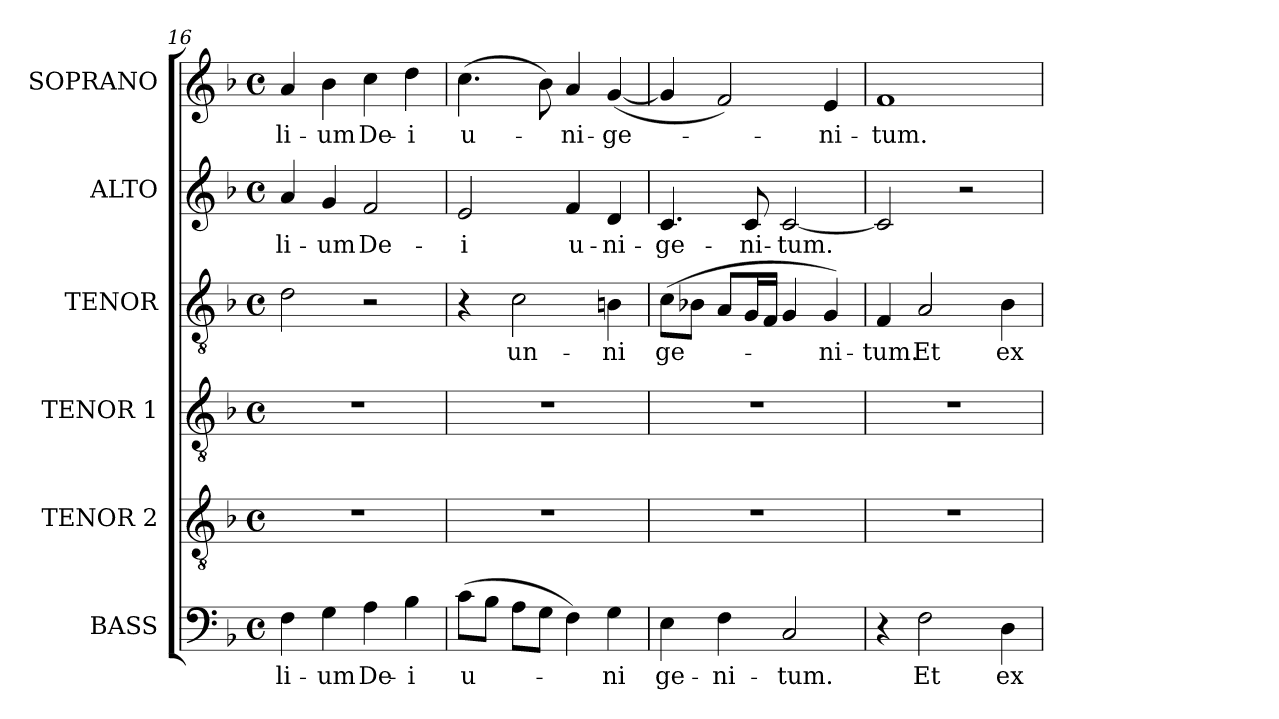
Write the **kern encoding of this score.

**kern	**text	**kern	**kern	**kern	**text	**kern	**text	**kern	**text
*part6	*part6	*part5	*part4	*part3	*part3	*part2	*part2	*part1	*part1
*staff6	*staff6	*staff5	*staff4	*staff3	*staff3	*staff2	*staff2	*staff1	*staff1
*I"BASS	*	*I"TENOR 2	*I"TENOR 1	*I"TENOR	*	*I"ALTO	*	*I"SOPRANO	*
*I'B.	*	*I'T2.	*I'T1.	*I'T.	*	*I'A.	*	*I'S.	*
*clefF4	*	*clefGv2	*clefGv2	*clefGv2	*	*clefG2	*	*clefG2	*
*	*	*ITrd7c12	*ITrd7c12	*ITrd7c12	*	*	*	*	*
*k[b-]	*	*k[b-]	*k[b-]	*k[b-]	*	*k[b-]	*	*k[b-]	*
*F:	*	*F:	*F:	*F:	*	*F:	*	*F:	*
*M4/4	*	*M4/4	*M4/4	*M4/4	*	*M4/4	*	*M4/4	*
*met(c)	*	*met(c)	*met(c)	*met(c)	*	*met(c)	*	*met(c)	*
=16	=16	=16	=16	=16	=16	=16	=16	=16	=16
!	!LO:LY:b:color=#000000	!	!	!	!	!	!	!	!
!	!	!	!	!	!	!	!LO:LY:b:color=#000000	!	!
!	!	!	!	!	!	!	!	!	!LO:LY:b:color=#000000
4Fi\	-li-	1r	1r	2Di\	.	4ai/	-li-	4ai/	-li-
!	!LO:LY:b:color=#000000	!	!	!	!	!	!	!	!
!	!	!	!	!	!	!	!LO:LY:b:color=#000000	!	!
!	!	!	!	!	!	!	!	!	!LO:LY:b:color=#000000
4Gi\	-um	.	.	.	.	4gi/	-um	4b-i\	-um
!	!LO:LY:b:color=#000000	!	!	!	!	!	!	!	!
!	!	!	!	!	!	!	!LO:LY:b:color=#000000	!	!
!	!	!	!	!	!	!	!	!	!LO:LY:b:color=#000000
4Ai\	De-	.	.	2r	.	2fi/	De-	4cci\	De-
!	!LO:LY:b:color=#000000	!	!	!	!	!	!	!	!
!	!	!	!	!	!	!	!	!	!LO:LY:b:color=#000000
4B-i\	-i	.	.	.	.	.	.	4ddi\	-i
=17	=17	=17	=17	=17	=17	=17	=17	=17	=17
!	!LO:LY:b:color=#000000	!	!	!	!	!	!	!	!
!	!	!	!	!	!	!	!LO:LY:b:color=#000000	!	!
!	!	!	!	!	!	!	!	!	!LO:LY:b:color=#000000
(8ci\L	u-	1r	1r	4r	.	2ei/	-i	(4.cci\	u-
8B-i\J	.	.	.	.	.	.	.	.	.
!	!	!	!	!	!LO:LY:b:color=#000000	!	!	!	!
8Ai\L	.	.	.	2Ci\	un-	.	.	.	.
8Gi\J	.	.	.	.	.	.	.	8b-i\)	.
!	!	!	!	!	!	!	!LO:LY:b:color=#000000	!	!
!	!	!	!	!	!	!	!	!	!LO:LY:b:color=#000000
4Fi\)	.	.	.	.	.	4fi/	u-	4ai/	-ni-
!	!LO:LY:b:color=#000000	!	!	!	!	!	!	!	!
!	!	!	!	!	!LO:LY:b:color=#000000	!	!	!	!
!	!	!	!	!	!	!	!LO:LY:b:color=#000000	!	!
!	!	!	!	!	!	!	!	!	!LO:LY:b:color=#000000
4Gi\	-ni	.	.	4BBni\	-ni	4di/	-ni-	([4gi/	-ge-
=18	=18	=18	=18	=18	=18	=18	=18	=18	=18
!	!LO:LY:b:color=#000000	!	!	!	!	!	!	!	!
!	!	!	!	!	!LO:LY:b:color=#000000	!	!	!	!
!	!	!	!	!	!	!	!LO:LY:b:color=#000000	!	!
4Ei\	ge-	1r	1r	(8Ci\L	ge-	4.ci/	-ge-	4gi/]	.
.	.	.	.	8BB-Xi\J	.	.	.	.	.
!	!LO:LY:b:color=#000000	!	!	!	!	!	!	!	!
4Fi\	-ni-	.	.	8AAi/L	.	.	.	2fi/)	.
!	!	!	!	!	!	!	!LO:LY:b:color=#000000	!	!
.	.	.	.	16GGi/L	.	8ci/	-ni-	.	.
.	.	.	.	16FFi/JJ	.	.	.	.	.
!	!LO:LY:b:color=#000000	!	!	!	!	!	!	!	!
!	!	!	!	!	!	!	!LO:LY:b:color=#000000	!	!
2Ci/	-tum.	.	.	4GGi/	.	[2ci/	-tum.	.	.
!	!	!	!	!	!LO:LY:b:color=#000000	!	!	!	!
!	!	!	!	!	!	!	!	!	!LO:LY:b:color=#000000
.	.	.	.	4GGi/)	-ni-	.	.	4ei/	-ni-
=19	=19	=19	=19	=19	=19	=19	=19	=19	=19
!	!	!	!	!	!LO:LY:b:color=#000000	!	!	!	!
!	!	!	!	!	!	!	!	!	!LO:LY:b:color=#000000
4r	.	1r	1r	4FFi/	-tum.	2ci/]	.	1fi	-tum.
!	!LO:LY:b:color=#000000	!	!	!	!	!	!	!	!
!	!	!	!	!	!LO:LY:b:color=#000000	!	!	!	!
2Fi\	Et	.	.	2AAi/	Et	.	.	.	.
.	.	.	.	.	.	2r	.	.	.
!	!LO:LY:b:color=#000000	!	!	!	!	!	!	!	!
!	!	!	!	!	!LO:LY:b:color=#000000	!	!	!	!
4Di\	ex	.	.	4BB-i\	ex	.	.	.	.
=	=	=	=	=	=	=	=	=	=
*-	*-	*-	*-	*-	*-	*-	*-	*-	*-
